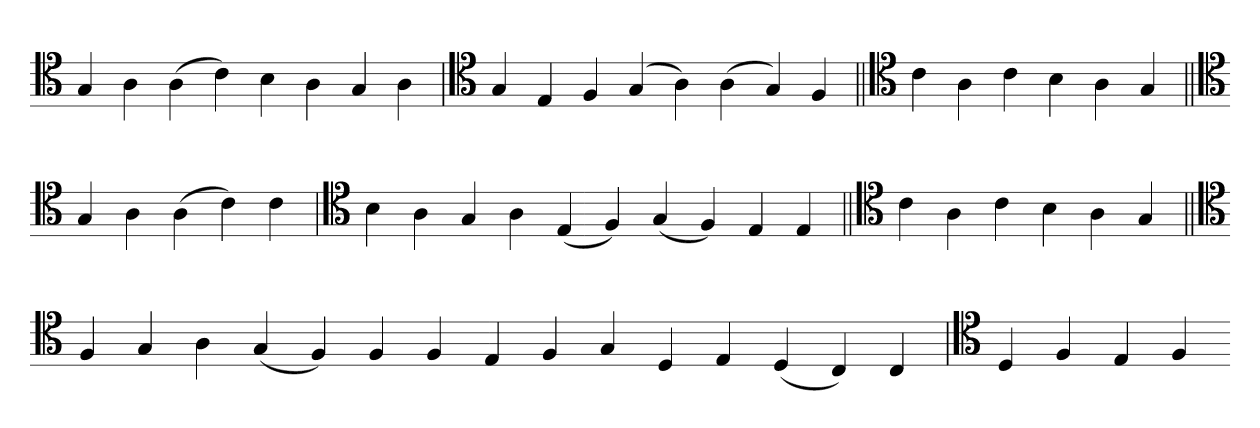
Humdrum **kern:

**kern
*part1
*staff1
*clefC4
=
4G
4A
(4A
4c)
4B
4A
4G
4A
=`
*clefC4
4G
4E
4F
(4G
4A)
(4A
4G)
4F
=||
*clefC4
4c
4A
4c
4B
4A
4G
=||
*clefC4
4G
4A
(4A
4c)
4c
=`
*clefC4
4B
4A
4G
4A
(4E
4F)
(4G
4F)
4E
4E
=||
*clefC4
4c
4A
4c
4B
4A
4G
=||
*clefC4
4F
4G
4A
(4G
4F)
4F
4F
4E
4F
4G
4D
4E
(4D
4C)
4C
='
*clefC4
4D
4F
4E
4F
=-
*-
